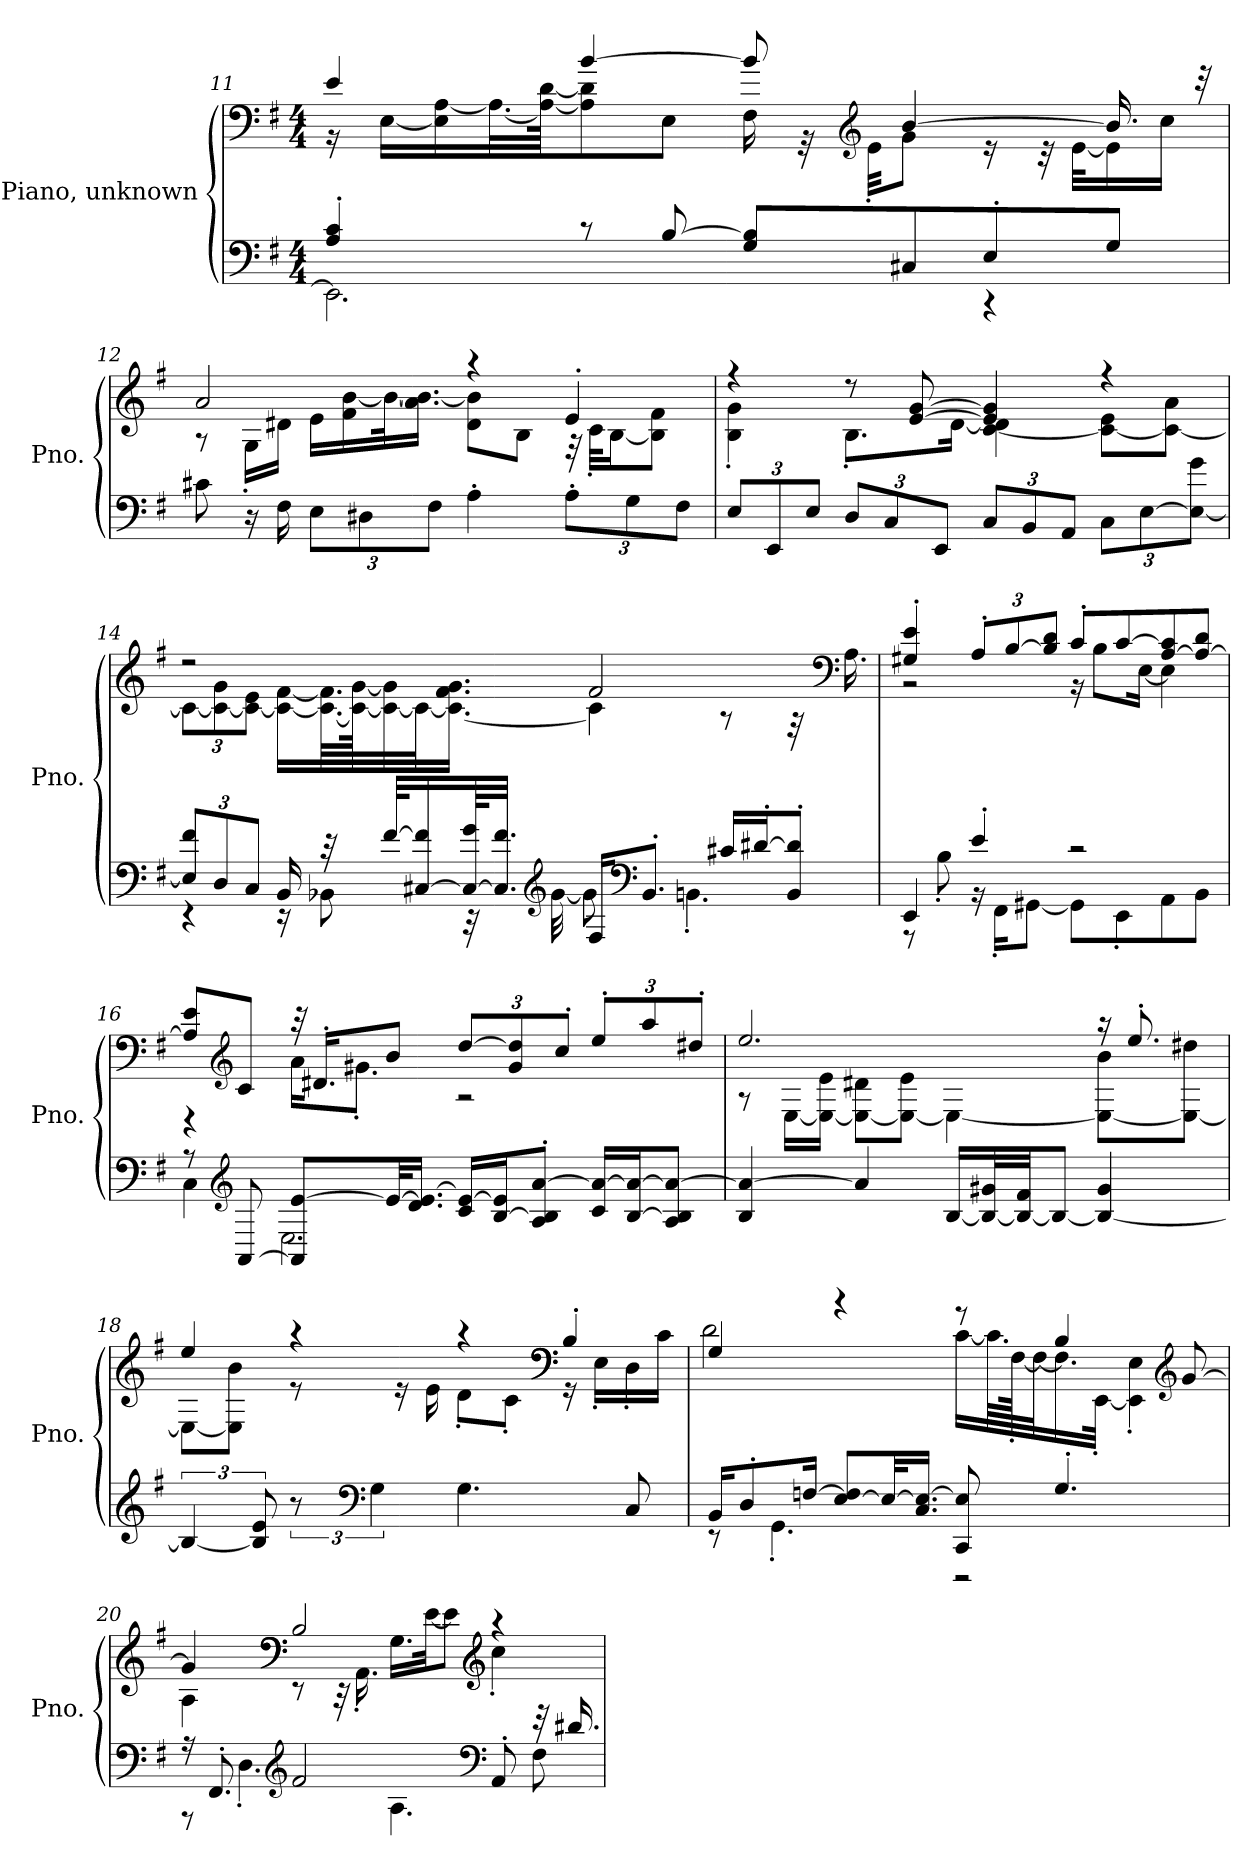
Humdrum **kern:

**kern	**kern
*part1	*part1
*staff2	*staff1
*I"Piano, unknown	*
*I'Pno.	*
*clefF4	*clefF4
*k[f#]	*k[f#]
*M4/4	*M4/4
=11	=11
*^	*^
4A/' 4c/'	2.EE\]	4e/	16r
.	.	.	[16E\LL
.	.	.	16E\] [16A\
.	.	.	32.A\L_
.	.	.	64A\_ [64d\JJK
8r	.	[4b/	8A\] 8d\]
[8B/	.	.	8E\J
8G/ 8B/]L	.	8b/]	16F#\
.	.	.	32r
*	*	*clefG2	*
.	.	.	32e'\KKL
8C#X/	.	[4b/	8g\J
8E'/	4r	.	16r
.	.	.	32r
.	.	.	[32e\KLL
8G/J	.	16.b/]	16e\]
.	.	.	16cc\JJ
.	.	32r	.
*v	*v	*	*
!!LO:LB:g=z	!!
=12	=12	=12
8c#X\	2a/	8r
16r	.	16G'\LL
16F#\	.	16d#X\JJ
*Xbrackettup	*	*
12E\L	.	16e\LL
.	.	16f#\ [16b\
12D#X\	.	.
.	.	32b\K_
.	.	16.a\ 16.b\_JJ
12F#\J	.	.
4A'\	4r	8d#\ 8b\]L
.	.	8B\J
12A'\L	4e'/	32r
.	.	32c'\KLL
.	.	[16B\J
12G\	.	.
.	.	8B\] 8f#\J
12F#\J	.	.
=13	=13	=13
12E/L	4r	4B\' 4g\'
12EE/	.	.
12E/J	.	.
12D/L	8r	8.B'\L
12C/	.	.
.	[8e/ [8g/	.
12EE/J	.	.
.	.	[16d\Jk
12C/L	4e/] 4g/]	[4c\ 4d\]
12BB/	.	.
12AA/J	.	.
12C\L	4r	8c\_ 8e\L
[12E\	.	.
.	.	8c\_ 8a\J
12E\_ 12g\J	.	.
!!LO:PB:g=z	!!
=14	=14	=14
*^	*	*
*	*	*	*Xbrackettup
12E/] 12f#/L	4r	2r	12c\L_
12D/	.	.	12c\_ 12g\
12C/J	.	.	12c\_ 12e\J
16BB/	16r	.	16c\_ [16f#\LL
32r	8BB-X\	.	64.c\_ 64.f#\]LL
.	.	.	128c\_ [128g\JK
[32f#/KLL	.	.	32c\_ 32g\]
[16C#X/ 16f#/]	.	.	32c\J_
.	.	.	16.c\_ 16.f#\ 16.g\JJ
64C#/_ 64g/KL	32r	.	.
32.C#/] 32.f#/JJJ	.	.	.
*clefG2	*	*	*
.	[32g\	.	.
16F#/KL	8g\]	2f#/	4c\]
*clefF4	*	*	*
8.BB-'/J	.	.	.
.	4.BBn'\	.	.
16c#X/LL	.	.	8r
[16d#X'/J	.	.	.
8BB/' 8d#/]'J	.	.	32r
*	*	*clefF4	*
.	.	.	16.A\
!!LO:LB:g=z	!!
=15	=15	=15	=15
4EE/	8r	4G#X/' 4e/'	2r
.	8B'\	.	.
4e'/	16r	12A'/L	.
.	16FF#'\KL	.	.
.	.	[12B/	.
.	[8GG#X\J	.	.
.	.	12B/] 12d/J	.
2r	8GG#\L]	8c'/L	16r
.	.	.	8B\L
.	8EE'\	[8c/	.
.	.	.	[16E\Jk
.	8AA\	[8A/ 8c/]	4E\]
.	8BB\J	8A/_ 8d/J	.
=16	=16	=16	=16
8r	4C\	8A/] 8e/L	4r
*clefG2	*	*clefG2	*
[8AA/	.	8c/J	.
8AA/] [8e/L	2.E\	32r	16a\KL
.	.	16.d#X'/KL	.
.	.	.	8.g#X'\J
32e/KL_	.	8b/J	.
16.d/ 16.e/_JJ	.	.	.
16c/ 16e/_LL	.	[12dd/L	2r
[16B/ 16e/]J	.	.	.
.	.	12g#/ 12dd/]	.
8A/' 8B/]' [8a/'J	.	.	.
.	.	12cc'/J	.
16c/ 16a/_LL	.	12ee'/L	.
[16B/ 16a/_J	.	.	.
.	.	12aa/	.
8A/ 8B/] 8a/_J	.	.	.
.	.	12dd#X'/J	.
*v	*v	*	*
!!LO:LB:g=z	!!
=17	=17	=17
4B/ 4a/_	2.ee/	8r
.	.	[16E\LL
.	.	16E\_ 16e\JJ
4a/]	.	8E\_ 8d#X\L
.	.	8E\_ 8e\J
[16B/LL	.	4E\_
32B/_ 32g#X/L	.	.
32B/_ 32f#/JJ	.	.
8B/J_	.	.
4B/_ 4g#/	16r	8E\_ 8b\L
.	8.ee'/	.
.	.	8E\_ 8dd#X\J
=18	=18	=18
*brackettup	*	*
6B/_	4ee/	8E\L_
.	.	8E\] 8b\J
12B/] 12e/	.	.
12r	4r	8r
*clefF4	*	*
6G\	.	.
.	.	16r
.	.	16e\
4.G\	4r	8d'\L
.	.	8c'\J
*	*clefF4	*
.	4B'/	16r
.	.	16E'\LL
8C/	.	16D'\
.	.	16c\JJ
!!LO:LB:g=z	!!
=19	=19	=19
*^	*	*
16BB/KL	8r	4G/	2d\
8D'/	.	.	.
.	4.GG'\	.	.
[16Fn/Jk	.	.	.
[8E/ 8F/]L	.	4r	.
32E/KL_	.	.	.
16.C/ 16.E/_JJ	.	.	.
8CC/ 8E/]	2r	8r	[16c\LL
.	.	.	64.c\LL]
.	.	.	[128F#'\JK
.	.	.	32F#\J_
4.G'/	.	4B/	16.F#\]
.	.	.	[32EE'\JJk
.	.	.	4EE\]' 4E\'
*	*	*clefG2	*
.	.	[8g/	.
=20	=20	=20	=20
16r	8r	4g/]	4A\
8.FF#'/	.	.	.
.	4.D'\	.	.
*clefG2	*	*clefF4	*
2f#/	.	2B/	8r
.	.	.	32r
.	.	.	16.AA'\
.	4.A\	.	16.G\LL
.	.	.	[32e\JK
.	.	.	8e\J]
*clefF4	*	*clefG2	*
8AA'/	.	4r	4cc'\
32r	8F#\	.	.
16.d#X/	.	.	.
*v	*v	*	*
*	*v	*v
=	=
*-	*-
